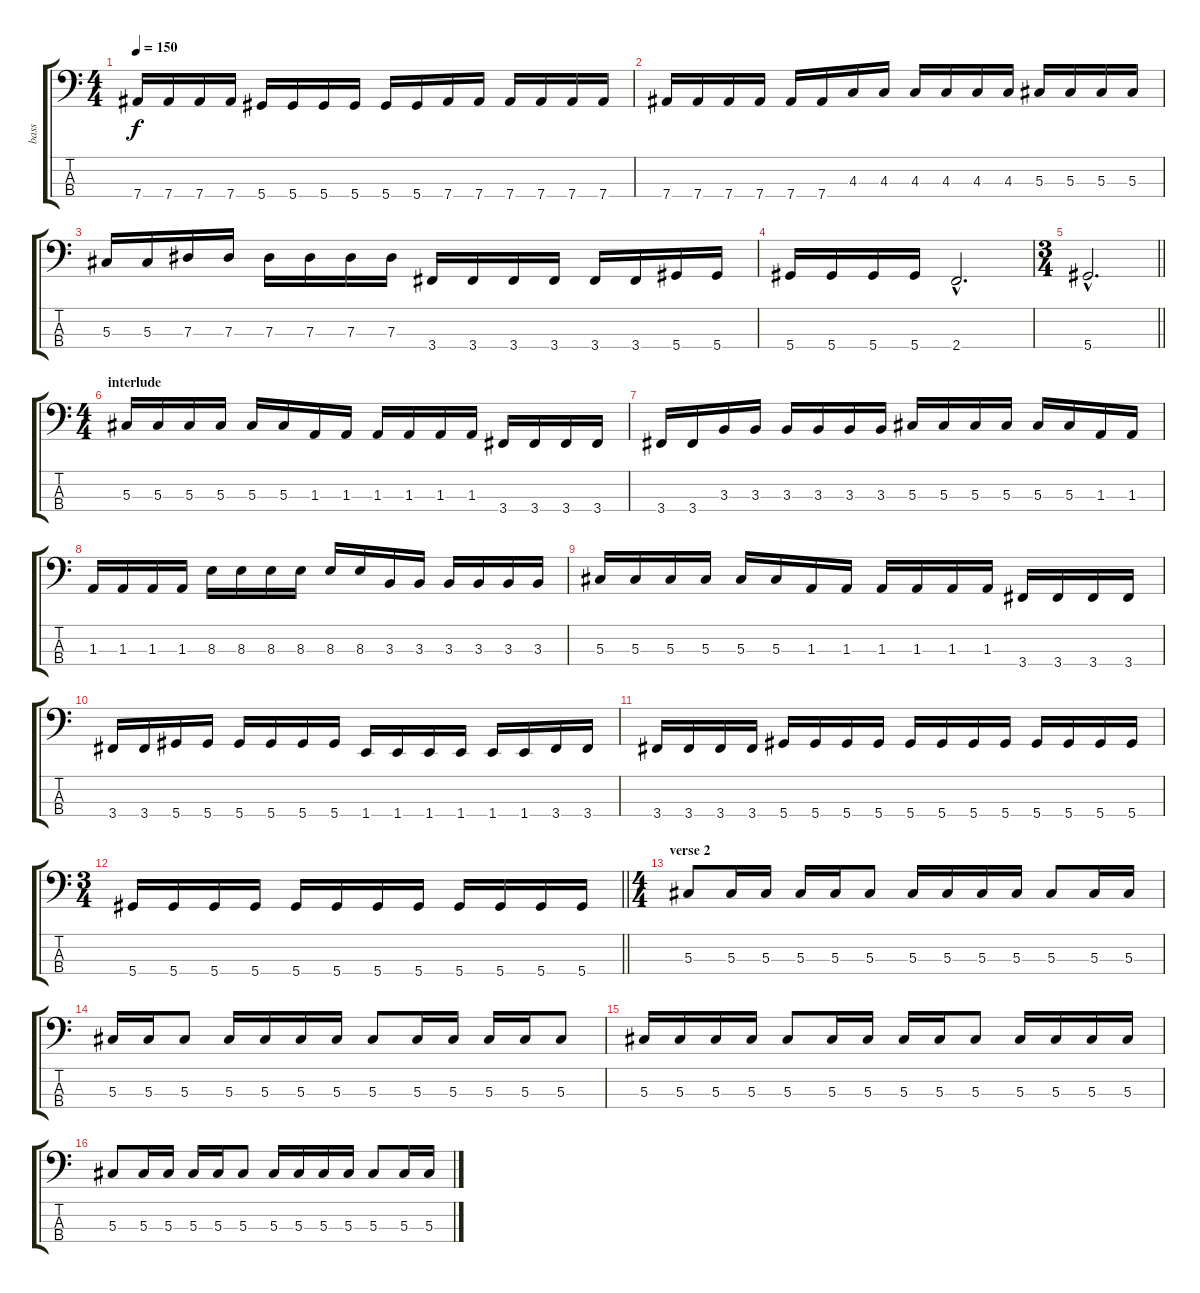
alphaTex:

\track ("bass" "bass") {instrument electricbassfinger}
\staff {score tabs}
\tuning (Gb2 Db2 Ab1 Eb1) {hide}
\ts (4 4)
\tempo 150
\clef f4
\ks c
7.4.16{dy f} 7.4.16 7.4.16 7.4.16 5.4.16 5.4.16 5.4.16 5.4.16 5.4.16 5.4.16 7.4.16 7.4.16 7.4.16 7.4.16 7.4.16 7.4.16 |
7.4.16 7.4.16 7.4.16 7.4.16 7.4.16 7.4.16 4.3.16 4.3.16 4.3.16 4.3.16 4.3.16 4.3.16 5.3.16 5.3.16 5.3.16 5.3.16 |
5.3.16 5.3.16 7.3.16 7.3.16 7.3.16 7.3.16 7.3.16 7.3.16 3.4.16 3.4.16 3.4.16 3.4.16 3.4.16 3.4.16 5.4.16 5.4.16 |
5.4.16 5.4.16 5.4.16 5.4.16 2.4{hac}.2{d} |
\ts (3 4)
\barLineRight lightlight
5.4{hac}.2{d} |
\ts (4 4)
\section ("" "interlude")
5.3.16 5.3.16 5.3.16 5.3.16 5.3.16 5.3.16 1.3.16 1.3.16 1.3.16 1.3.16 1.3.16 1.3.16 3.4.16 3.4.16 3.4.16 3.4.16 |
3.4.16 3.4.16 3.3.16 3.3.16 3.3.16 3.3.16 3.3.16 3.3.16 5.3.16 5.3.16 5.3.16 5.3.16 5.3.16 5.3.16 1.3.16 1.3.16 |
1.3.16 1.3.16 1.3.16 1.3.16 8.3.16 8.3.16 8.3.16 8.3.16 8.3.16 8.3.16 3.3.16 3.3.16 3.3.16 3.3.16 3.3.16 3.3.16 |
5.3.16 5.3.16 5.3.16 5.3.16 5.3.16 5.3.16 1.3.16 1.3.16 1.3.16 1.3.16 1.3.16 1.3.16 3.4.16 3.4.16 3.4.16 3.4.16 |
3.4.16 3.4.16 5.4.16 5.4.16 5.4.16 5.4.16 5.4.16 5.4.16 1.4.16 1.4.16 1.4.16 1.4.16 1.4.16 1.4.16 3.4.16 3.4.16 |
3.4.16 3.4.16 3.4.16 3.4.16 5.4.16 5.4.16 5.4.16 5.4.16 5.4.16 5.4.16 5.4.16 5.4.16 5.4.16 5.4.16 5.4.16 5.4.16 |
\ts (3 4)
\barLineRight lightlight
5.4.16 5.4.16 5.4.16 5.4.16 5.4.16 5.4.16 5.4.16 5.4.16 5.4.16 5.4.16 5.4.16 5.4.16 |
\ts (4 4)
\section ("" "verse 2")
5.3.8 5.3.16 5.3.16 5.3.16 5.3.16 5.3.8 5.3.16 5.3.16 5.3.16 5.3.16 5.3.8 5.3.16 5.3.16 |
5.3.16 5.3.16 5.3.8 5.3.16 5.3.16 5.3.16 5.3.16 5.3.8 5.3.16 5.3.16 5.3.16 5.3.16 5.3.8 |
5.3.16 5.3.16 5.3.16 5.3.16 5.3.8 5.3.16 5.3.16 5.3.16 5.3.16 5.3.8 5.3.16 5.3.16 5.3.16 5.3.16 |
5.3.8 5.3.16 5.3.16 5.3.16 5.3.16 5.3.8 5.3.16 5.3.16 5.3.16 5.3.16 5.3.8 5.3.16 5.3.16
